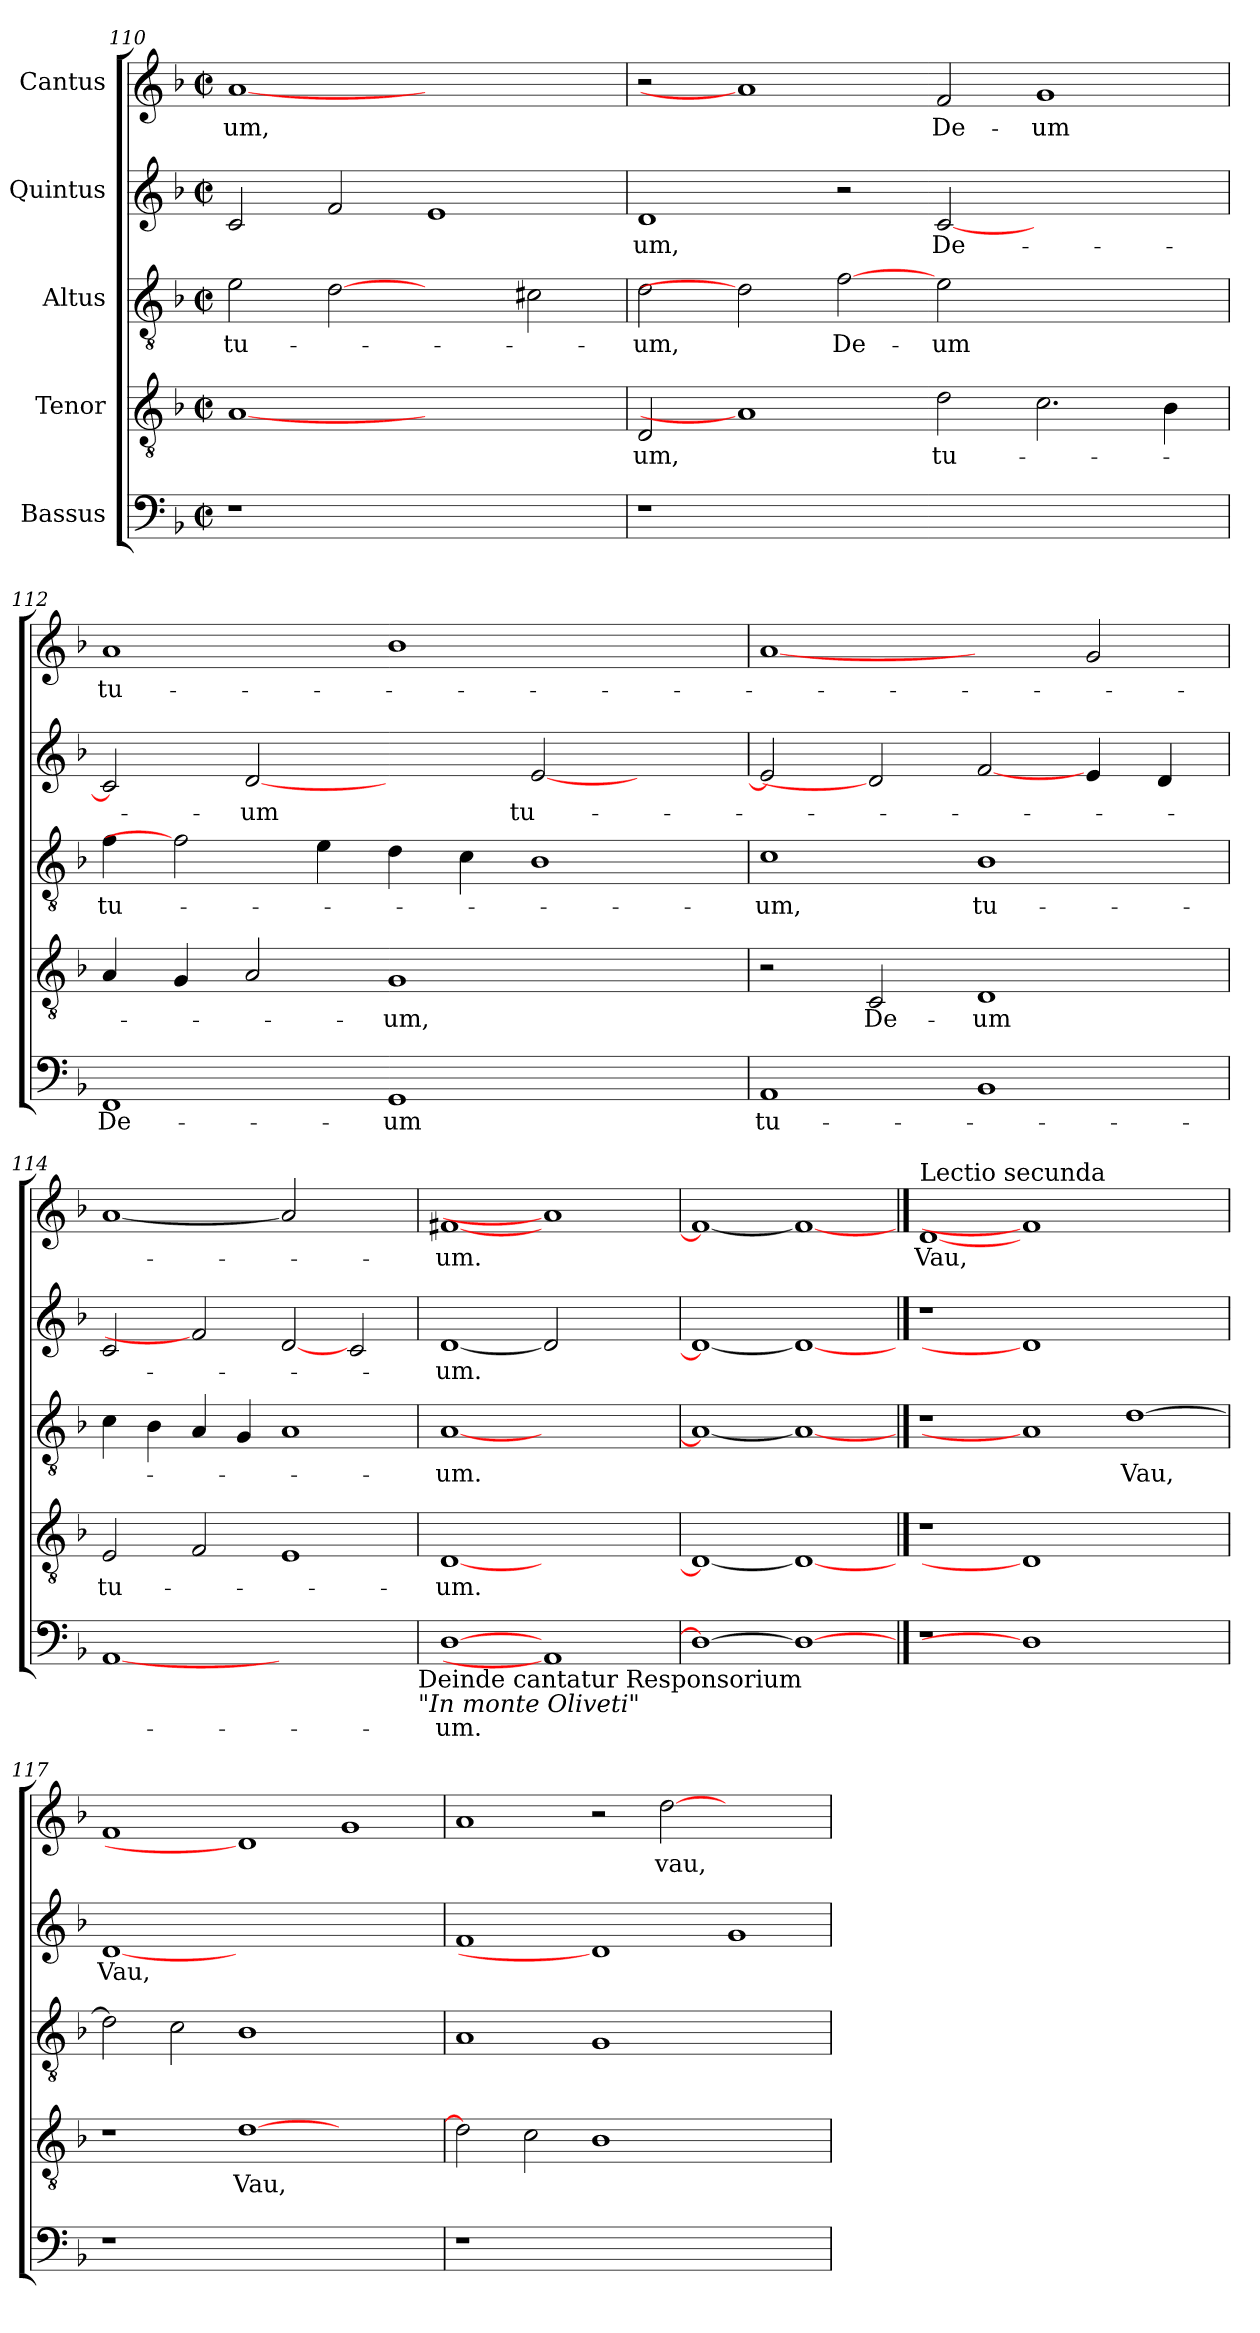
**kern	**text	**kern	**text	**kern	**text	**kern	**text	**kern	**text
*part5	*part5	*part4	*part4	*part3	*part3	*part2	*part2	*part1	*part1
*staff5	*staff5	*staff4	*staff4	*staff3	*staff3	*staff2	*staff2	*staff1	*staff1
*I"Bassus	*	*I"Tenor	*	*I"Altus	*	*I"Quintus	*	*I"Cantus	*
*clefF4	*	*clefGv2	*	*clefGv2	*	*clefG2	*	*clefG2	*
*k[b-]	*	*k[b-]	*	*k[b-]	*	*k[b-]	*	*k[b-]	*
*F:	*	*F:	*	*F:	*	*F:	*	*F:	*
*M2/2	*	*M2/2	*	*M2/2	*	*M2/2	*	*M2/2	*
*met(c|)	*	*met(c|)	*	*met(c|)	*	*met(c|)	*	*met(c|)	*
=110	=110	=110	=110	=110	=110	=110	=110	=110	=110
!	!	!	!	!	!LO:LY:b	!	!	!	!LO:LY:b
1r	.	[1A	.	2e\	tu-	2c/	.	[1a	-um,
.	.	.	.	[2d	.	2f/	.	.	.
1ryy	.	1ryy	.	2ryy	.	1e	.	1ryy	.
.	.	.	.	2c#X\	.	.	.	.	.
=111	=111	=111	=111	=111	=111	=111	=111	=111	=111
!	!	!	!LO:LY:b	!	!LO:LY:b	!	!LO:LY:b	!	!
1r	.	2D/	-um,	2d\	-um,	1d	-um,	2r	.
.	.	1A]	.	2d]	.	.	.	1a]	.
!	!	!	!	!	!LO:LY:b	!	!	!	!
0ryy	.	.	.	[2f	De-	2r	.	.	.
!	!	!	!LO:LY:b	!	!LO:LY:b	!	!LO:LY:b	!	!LO:LY:b
.	.	2d\	tu-	2e\	-um	[2c/	De-	2f/	De-
!	!	!	!	!	!	!	!	!	!LO:LY:b
.	.	2.c\	.	1ryy	.	1ryy	.	1g	-um
.	.	4B-\	.	.	.	.	.	.	.
!!LO:LB:g=z
=112	=112	=112	=112	=112	=112	=112	=112	=112	=112
!	!LO:LY:b	!	!	!	!LO:LY:b	!	!	!	!LO:LY:b
1FF	De-	4A/	.	4f\	tu-	2c/]	.	1a	tu-
.	.	4G/	.	2f]	.	.	.	.	.
!	!	!	!	!	!	!	!LO:LY:b	!	!
.	.	2A/	.	.	.	[2d	-um	.	.
.	.	.	.	4e\	.	.	.	.	.
!	!LO:LY:b	!	!LO:LY:b	!	!	!	!	!	!
1GG	-um	1G	-um,	4d\	.	2ryy	.	1b-	.
.	.	.	.	4c\	.	.	.	.	.
!	!	!	!	!	!	!	!LO:LY:b	!	!
.	.	.	.	1B-	.	[2e/	tu-	.	.
2ryy	.	2ryy	.	.	.	2ryy	.	2ryy	.
=113	=113	=113	=113	=113	=113	=113	=113	=113	=113
!	!LO:LY:b	!	!	!	!LO:LY:b	!	!	!	!
1AA	tu-	2r	.	1c	-um,	2e/]	.	[1a	.
!	!	!	!LO:LY:b	!	!	!	!	!	!
.	.	2C/	De-	.	.	2d]	.	.	.
!	!	!	!LO:LY:b	!	!LO:LY:b	!	!	!	!
1BB-	.	1D	-um	1B-	tu-	[2f	.	2ryy	.
.	.	.	.	.	.	4e/	.	2g/	.
.	.	.	.	.	.	4d/	.	.	.
=114	=114	=114	=114	=114	=114	=114	=114	=114	=114
!	!	!	!LO:LY:b	!	!	!	!	!	!
[1AA	.	2E/	tu-	4c\	.	2c/	.	[1a	.
.	.	.	.	4B-\	.	.	.	.	.
.	.	2F/	.	4A/	.	2f]	.	.	.
.	.	.	.	4G/	.	.	.	.	.
1ryy	.	1E	.	1A	.	[2d	.	2a]	.
.	.	.	.	.	.	2c/	.	2ryy	.
!LO:TX:b:t=Deinde cantatur Responsorium	!	!	!	!	!	!	!	!	!
!LO:TX:b:i:t="In monte Oliveti"	!	!	!	!	!	!	!	!	!
=115	=115	=115	=115	=115	=115	=115	=115	=115	=115
!	!LO:LY:b	!	!LO:LY:b	!	!LO:LY:b	!	!LO:LY:b	!	!LO:LY:b
[1D	-um.	[1D	-um.	[1A	-um.	[1d	-um.	[1f#X	-um.
1AA]	.	1ryy	.	1ryy	.	2d]	.	1a]	.
.	.	.	.	.	.	2ryy	.	.	.
=116	=116	=116	=116	=116	=116	=116	=116	=116	=116
1D_	.	1D_	.	1A_	.	1d_	.	1f#_	.
1D_	.	1D_	.	1A_	.	1d_	.	1f#_	.
!!LO:PB:g=z
==116X2	==116X2	==116X2	==116X2	==116X2	==116X2	==116X2	==116X2	==116X2	==116X2
!	!	!	!	!	!	!	!	!LO:TX:a:t=Lectio secunda	!
!	!	!	!	!	!	!	!	!	!LO:LY:b
1r	.	1r	.	1r	.	1r	.	[1d	Vau,
1D]	.	1D]	.	1A]	.	1d]	.	1f#]	.
!	!	!	!	!	!LO:LY:b	!	!	!	!
1ryy	.	1ryy	.	[1d	Vau,	1ryy	.	1ryy	.
=117	=117	=117	=117	=117	=117	=117	=117	=117	=117
!	!	!	!	!	!	!	!LO:LY:b	!	!
1r	.	1r	.	2d\]	.	[1d	Vau,	1f	.
.	.	.	.	2c\	.	.	.	.	.
!	!	!	!LO:LY:b	!	!	!	!	!	!
0ryy	.	[1d	Vau,	1B-	.	0ryy	.	1d]	.
.	.	1ryy	.	1ryy	.	.	.	1g	.
=118	=118	=118	=118	=118	=118	=118	=118	=118	=118
1r	.	2d\]	.	1A	.	1f	.	1a	.
.	.	2c\	.	.	.	.	.	.	.
0ryy	.	1B-	.	1G	.	1d]	.	2r	.
!	!	!	!	!	!	!	!	!	!LO:LY:b
.	.	.	.	.	.	.	.	[2dd\	vau,
.	.	1ryy	.	1ryy	.	1g	.	1ryy	.
=	=	=	=	=	=	=	=	=	=
*-	*-	*-	*-	*-	*-	*-	*-	*-	*-
